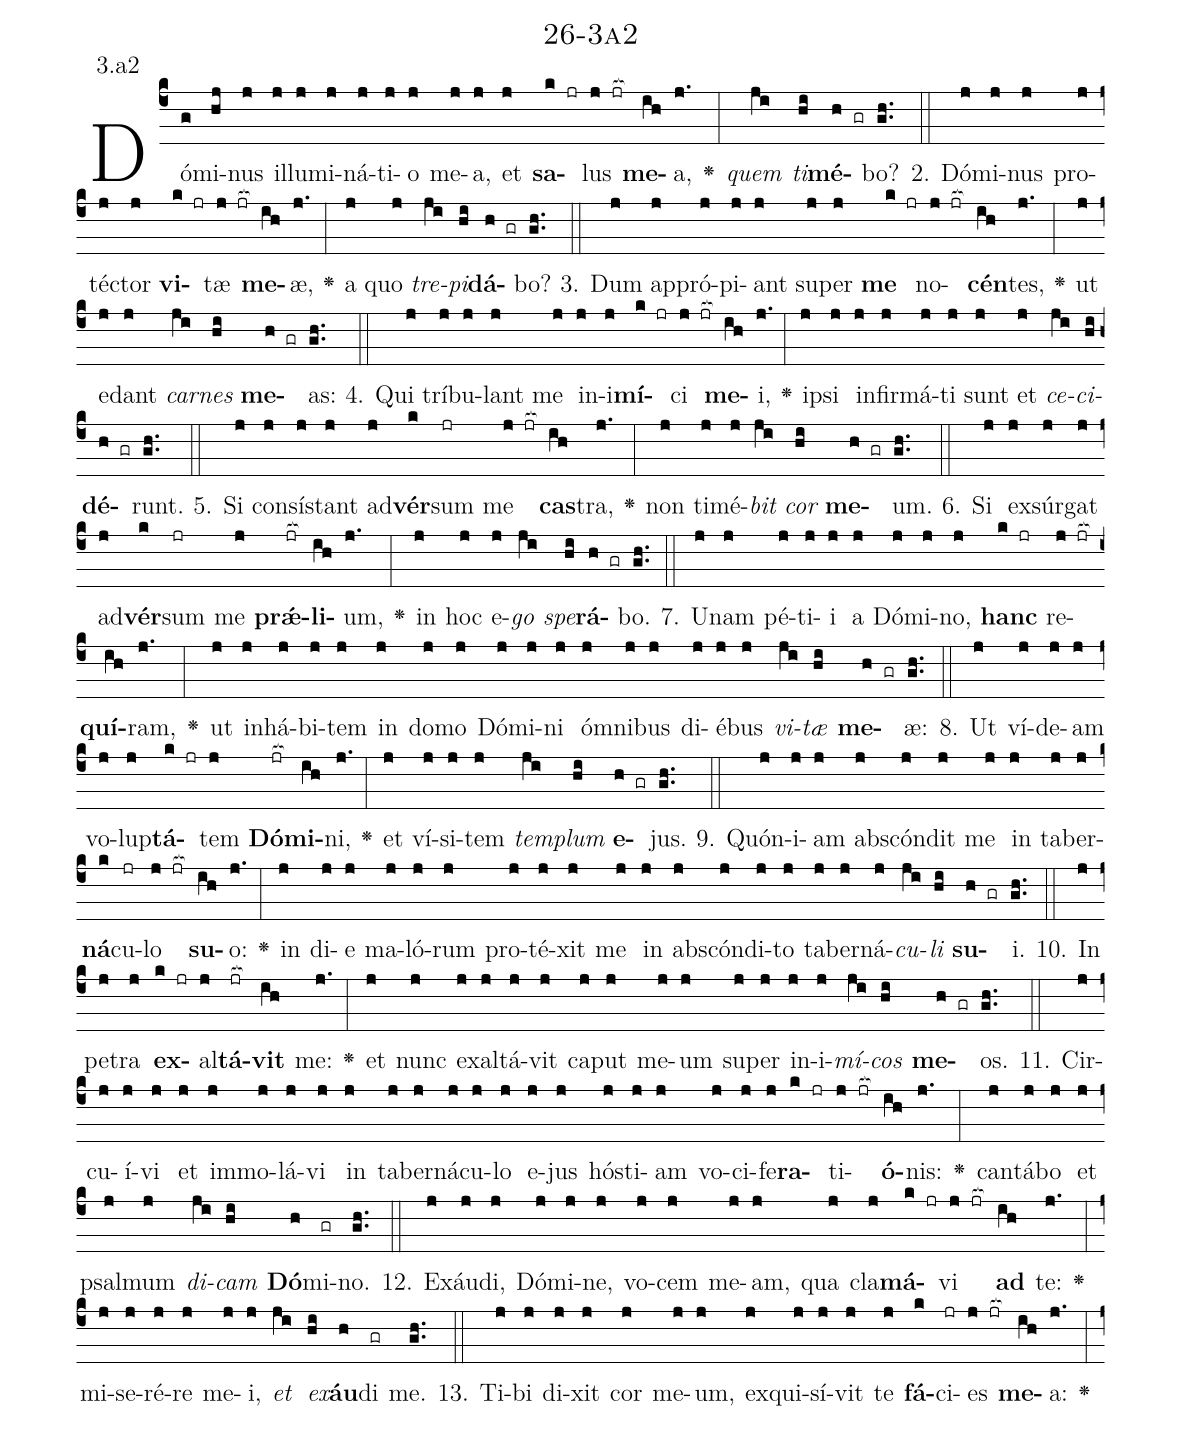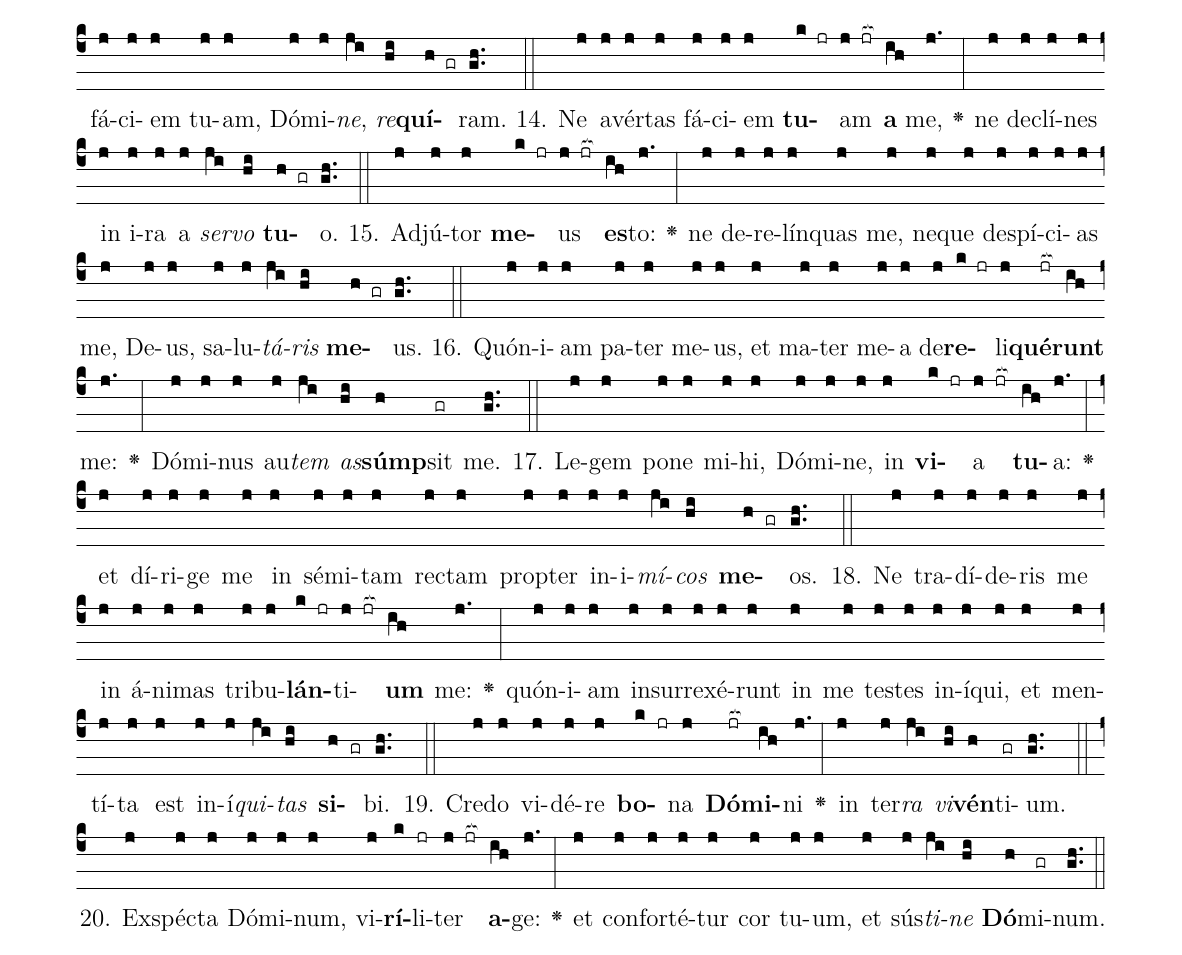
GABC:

name: 26-3a2;
annotation: 3.a2;
%%
(c4)Dó(g)mi(hj)nus(j) il(j)lu(j)mi(j)ná(j)ti(j)o(j) me(j)a,(j) et(j) <b>sa</b>(k jr)lus(j jr[ocb:1{]) <b>me</b>(ih[ocb:0}])a,(j.) <v>\greheightstar</v>(:) <i>quem</i>(ji) <i>ti</i>(hi)<b>mé</b>(h gr)bo?(gh..) (::)
2. Dó(j)mi(j)nus(j) pro(j)téc(j)tor(j) <b>vi</b>(k jr)tæ(j jr[ocb:1{]) <b>me</b>(ih[ocb:0}])æ,(j.) <v>\greheightstar</v>(:) a(j) quo(j) <i>tre</i>(ji)<i>pi</i>(hi)<b>dá</b>(h gr)bo?(gh..) (::)
3. Dum(j) ap(j)pró(j)pi(j)ant(j) su(j)per(j) <b>me</b>(k jr) no(j jr[ocb:1{])<b>cén</b>(ih[ocb:0}])tes,(j.) <v>\greheightstar</v>(:) ut(j) e(j)dant(j) <i>car</i>(ji)<i>nes</i>(hi) <b>me</b>(h gr)as:(gh..) (::)
4. Qui(j) trí(j)bu(j)lant(j) me(j) in(j)i(j)<b>mí</b>(k jr)ci(j jr[ocb:1{]) <b>me</b>(ih[ocb:0}])i,(j.) <v>\greheightstar</v>(:) ip(j)si(j) in(j)fir(j)má(j)ti(j) sunt(j) et(j) <i>ce</i>(ji)<i>ci</i>(hi)<b>dé</b>(h gr)runt.(gh..) (::)
5. Si(j) con(j)sís(j)tant(j) ad(j)<b>vér</b>(k)sum(jr) me(j jr[ocb:1{]) <b>cas</b>(ih[ocb:0}])tra,(j.) <v>\greheightstar</v>(:) non(j) ti(j)mé(j)<i>bit</i>(ji) <i>cor</i>(hi) <b>me</b>(h gr)um.(gh..) (::)
6. Si(j) ex(j)súr(j)gat(j) ad(j)<b>vér</b>(k)sum(jr) me(j) <b>prǽ</b>(jr[ocb:1{])<b>li</b>(ih[ocb:0}])um,(j.) <v>\greheightstar</v>(:) in(j) hoc(j) e(j)<i>go</i>(ji) <i>spe</i>(hi)<b>rá</b>(h gr)bo.(gh..) (::)
7. U(j)nam(j) pé(j)ti(j)i(j) a(j) Dó(j)mi(j)no,(j) <b>hanc</b>(k jr) re(j jr[ocb:1{])<b>quí</b>(ih[ocb:0}])ram,(j.) <v>\greheightstar</v>(:) ut(j) in(j)há(j)bi(j)tem(j) in(j) do(j)mo(j) Dó(j)mi(j)ni(j) óm(j)ni(j)bus(j) di(j)é(j)bus(j) <i>vi</i>(ji)<i>tæ</i>(hi) <b>me</b>(h gr)æ:(gh..) (::)
8. Ut(j) ví(j)de(j)am(j) vo(j)lup(j)<b>tá</b>(k jr)tem(j) <b>Dó</b>(jr[ocb:1{])<b>mi</b>(ih[ocb:0}])ni,(j.) <v>\greheightstar</v>(:) et(j) ví(j)si(j)tem(j) <i>tem</i>(ji)<i>plum</i>(hi) <b>e</b>(h gr)jus.(gh..) (::)
9. Quón(j)i(j)am(j) abs(j)cón(j)dit(j) me(j) in(j) ta(j)ber(j)<b>ná</b>(k)cu(jr)lo(j jr[ocb:1{]) <b>su</b>(ih[ocb:0}])o:(j.) <v>\greheightstar</v>(:) in(j) di(j)e(j) ma(j)ló(j)rum(j) pro(j)té(j)xit(j) me(j) in(j) abs(j)cón(j)di(j)to(j) ta(j)ber(j)ná(j)<i>cu</i>(ji)<i>li</i>(hi) <b>su</b>(h gr)i.(gh..) (::)
10. In(j) pe(j)tra(j) <b>ex</b>(k jr)al(j)<b>tá</b>(jr[ocb:1{])<b>vit</b>(ih[ocb:0}]) me:(j.) <v>\greheightstar</v>(:) et(j) nunc(j) ex(j)al(j)tá(j)vit(j) ca(j)put(j) me(j)um(j) su(j)per(j) in(j)i(j)<i>mí</i>(ji)<i>cos</i>(hi) <b>me</b>(h gr)os.(gh..) (::)
11. Cir(j)cu(j)í(j)vi(j) et(j) im(j)mo(j)lá(j)vi(j) in(j) ta(j)ber(j)ná(j)cu(j)lo(j) e(j)jus(j) hós(j)ti(j)am(j) vo(j)ci(j)fe(j)<b>ra</b>(k jr)ti(j jr[ocb:1{])<b>ó</b>(ih[ocb:0}])nis:(j.) <v>\greheightstar</v>(:) can(j)tá(j)bo(j) et(j) psal(j)mum(j) <i>di</i>(ji)<i>cam</i>(hi) <b>Dó</b>(h)mi(gr)no.(gh..) (::)
12. Ex(j)áu(j)di,(j) Dó(j)mi(j)ne,(j) vo(j)cem(j) me(j)am,(j) qua(j) cla(j)<b>má</b>(k jr)vi(j jr[ocb:1{]) <b>ad</b>(ih[ocb:0}]) te:(j.) <v>\greheightstar</v>(:) mi(j)se(j)ré(j)re(j) me(j)i,(j) <i>et</i>(ji) <i>ex</i>(hi)<b>áu</b>(h)di(gr) me.(gh..) (::)
13. Ti(j)bi(j) di(j)xit(j) cor(j) me(j)um,(j) ex(j)qui(j)sí(j)vit(j) te(j) <b>fá</b>(k)ci(jr)es(j jr[ocb:1{]) <b>me</b>(ih[ocb:0}])a:(j.) <v>\greheightstar</v>(:) fá(j)ci(j)em(j) tu(j)am,(j) Dó(j)mi(j)<i>ne</i>,(ji) <i>re</i>(hi)<b>quí</b>(h gr)ram.(gh..) (::)
14. Ne(j) a(j)vér(j)tas(j) fá(j)ci(j)em(j) <b>tu</b>(k jr)am(j jr[ocb:1{]) <b>a</b>(ih[ocb:0}]) me,(j.) <v>\greheightstar</v>(:) ne(j) de(j)clí(j)nes(j) in(j) i(j)ra(j) a(j) <i>ser</i>(ji)<i>vo</i>(hi) <b>tu</b>(h gr)o.(gh..) (::)
15. Ad(j)jú(j)tor(j) <b>me</b>(k jr)us(j jr[ocb:1{]) <b>es</b>(ih[ocb:0}])to:(j.) <v>\greheightstar</v>(:) ne(j) de(j)re(j)lín(j)quas(j) me,(j) ne(j)que(j) de(j)spí(j)ci(j)as(j) me,(j) De(j)us,(j) sa(j)lu(j)<i>tá</i>(ji)<i>ris</i>(hi) <b>me</b>(h gr)us.(gh..) (::)
16. Quón(j)i(j)am(j) pa(j)ter(j) me(j)us,(j) et(j) ma(j)ter(j) me(j)a(j) de(j)<b>re</b>(k jr)li(j)<b>qué</b>(jr[ocb:1{])<b>runt</b>(ih[ocb:0}]) me:(j.) <v>\greheightstar</v>(:) Dó(j)mi(j)nus(j) au(j)<i>tem</i>(ji) <i>as</i>(hi)<b>súmp</b>(h)sit(gr) me.(gh..) (::)
17. Le(j)gem(j) po(j)ne(j) mi(j)hi,(j) Dó(j)mi(j)ne,(j) in(j) <b>vi</b>(k jr)a(j jr[ocb:1{]) <b>tu</b>(ih[ocb:0}])a:(j.) <v>\greheightstar</v>(:) et(j) dí(j)ri(j)ge(j) me(j) in(j) sé(j)mi(j)tam(j) rec(j)tam(j) prop(j)ter(j) in(j)i(j)<i>mí</i>(ji)<i>cos</i>(hi) <b>me</b>(h gr)os.(gh..) (::)
18. Ne(j) tra(j)dí(j)de(j)ris(j) me(j) in(j) á(j)ni(j)mas(j) tri(j)bu(j)<b>lán</b>(k jr)ti(j jr[ocb:1{])<b>um</b>(ih[ocb:0}]) me:(j.) <v>\greheightstar</v>(:) quón(j)i(j)am(j) in(j)sur(j)re(j)xé(j)runt(j) in(j) me(j) tes(j)tes(j) in(j)í(j)qui,(j) et(j) men(j)tí(j)ta(j) est(j) in(j)í(j)<i>qui</i>(ji)<i>tas</i>(hi) <b>si</b>(h gr)bi.(gh..) (::)
19. Cre(j)do(j) vi(j)dé(j)re(j) <b>bo</b>(k jr)na(j) <b>Dó</b>(jr[ocb:1{])<b>mi</b>(ih[ocb:0}])ni(j.) <v>\greheightstar</v>(:) in(j) ter(j)<i>ra</i>(ji) <i>vi</i>(hi)<b>vén</b>(h)ti(gr)um.(gh..) (::)
20. Ex(j)spéc(j)ta(j) Dó(j)mi(j)num,(j) vi(j)<b>rí</b>(k)li(jr)ter(j jr[ocb:1{]) <b>a</b>(ih[ocb:0}])ge:(j.) <v>\greheightstar</v>(:) et(j) con(j)for(j)té(j)tur(j) cor(j) tu(j)um,(j) et(j) sús(j)<i>ti</i>(ji)<i>ne</i>(hi) <b>Dó</b>(h)mi(gr)num.(gh..) (::)
